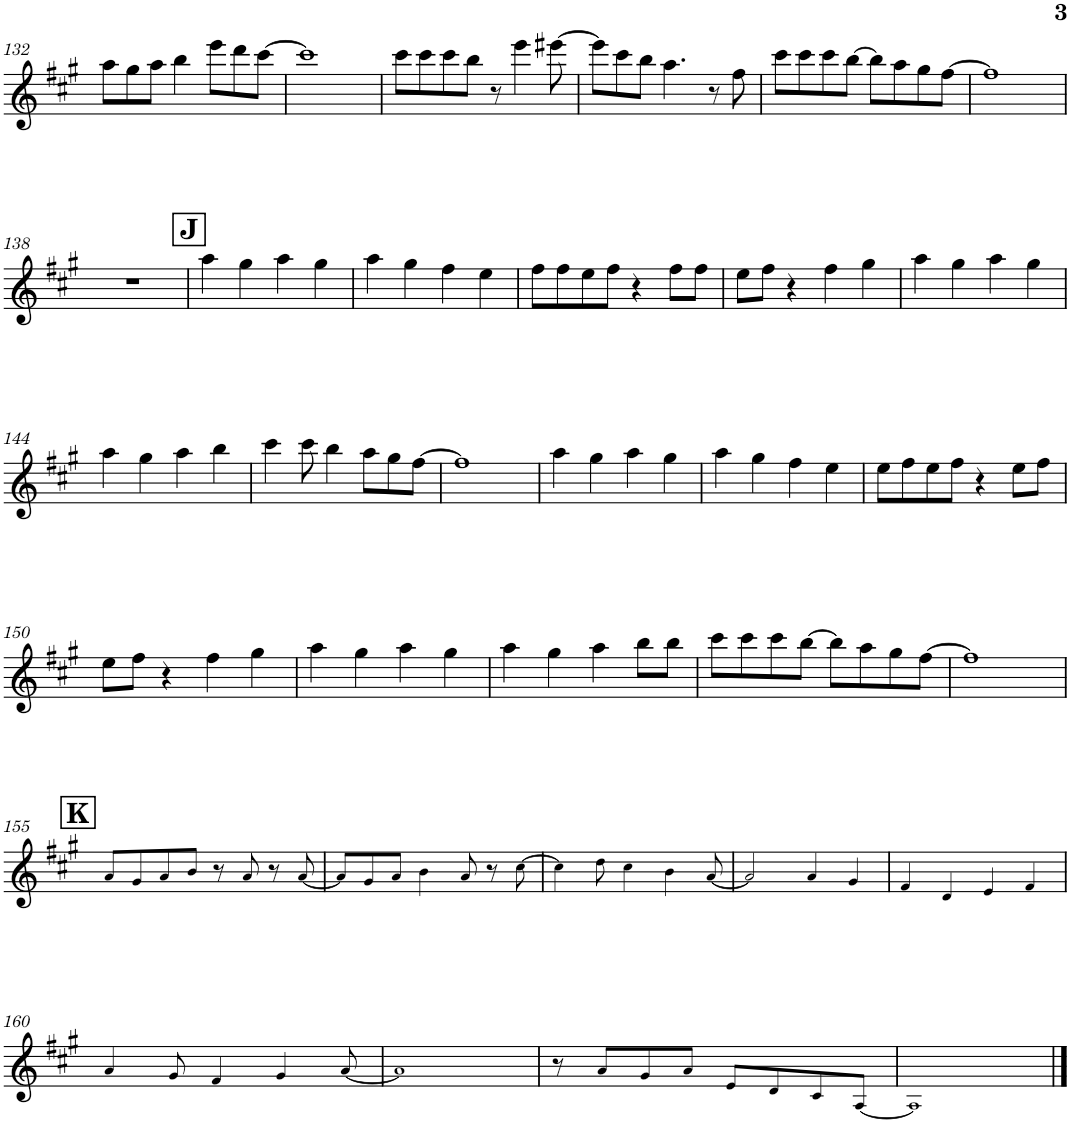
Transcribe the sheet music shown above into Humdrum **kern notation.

**kern
*part1
*staff1
*I"Piano
*I'Pno.
!!LO:PB:g=z
*clefG2
*k[f#c#g#]
*M4/4
=132
8aa\L
8gg#\
8aa\J
4bb\
8eee\L
8ddd\
[8ccc#\J
=133
1ccc#]
=134
8ccc#\L
8ccc#\
8ccc#\
8bb\J
8r
4eee\
[8eee#X\
=135
8eee#\L]
8ccc#\
8bb\J
4.aa\
8r
8ff#\
=136
8ccc#\L
8ccc#\
8ccc#\
[8bb\J
8bb\L]
8aa\
8gg#\
[8ff#\J
=137
1ff#]
!!LO:LB:g=z
=138
1r
!!LO:REH:place=s1:a:B:cj:fs=14:t=J
=139
4aa\
4gg#\
4aa\
4gg#\
=140
4aa\
4gg#\
4ff#\
4ee\
=141
8ff#\L
8ff#\
8ee\
8ff#\J
4r
8ff#\L
8ff#\J
=142
8ee\L
8ff#\J
4r
4ff#\
4gg#\
=143
4aa\
4gg#\
4aa\
4gg#\
!!LO:LB:g=z
=144
4aa\
4gg#\
4aa\
4bb\
=145
4ccc#\
8ccc#\
4bb\
8aa\L
8gg#\
[8ff#\J
=146
1ff#]
=147
4aa\
4gg#\
4aa\
4gg#\
=148
4aa\
4gg#\
4ff#\
4ee\
=149
8ee\L
8ff#\
8ee\
8ff#\J
4r
8ee\L
8ff#\J
!!LO:LB:g=z
=150
8ee\L
8ff#\J
4r
4ff#\
4gg#\
=151
4aa\
4gg#\
4aa\
4gg#\
=152
4aa\
4gg#\
4aa\
8bb\L
8bb\J
=153
8ccc#\L
8ccc#\
8ccc#\
[8bb\J
8bb\L]
8aa\
8gg#\
[8ff#\J
=154
1ff#]
!!LO:LB:g=z
!!LO:REH:place=s1:a:B:cj:fs=14:t=K
=155
8a!/L
8g#!/
8a!/
8b!/J
8r
8a!/
8r
[8a!/
=156
8a!/L]
8g#!/
8a!/J
4b!\
8a!/
8r
[8cc#!\
=157
4cc#!\]
8dd!\
4cc#!\
4b!\
[8a!/
=158
2a!/]
4a!/
4g#!/
=159
4f#!/
4d!/
4e!/
4f#!/
!!LO:LB:g=z
=160
4a!/
8g#!/
4f#!/
4g#!/
[8a!/
=161
1a!]
=162
8r
8a!/L
8g#!/
8a!/J
8e!/L
8d!/
8c#!/
[8A!/J
=163
1A!]
==
*-
